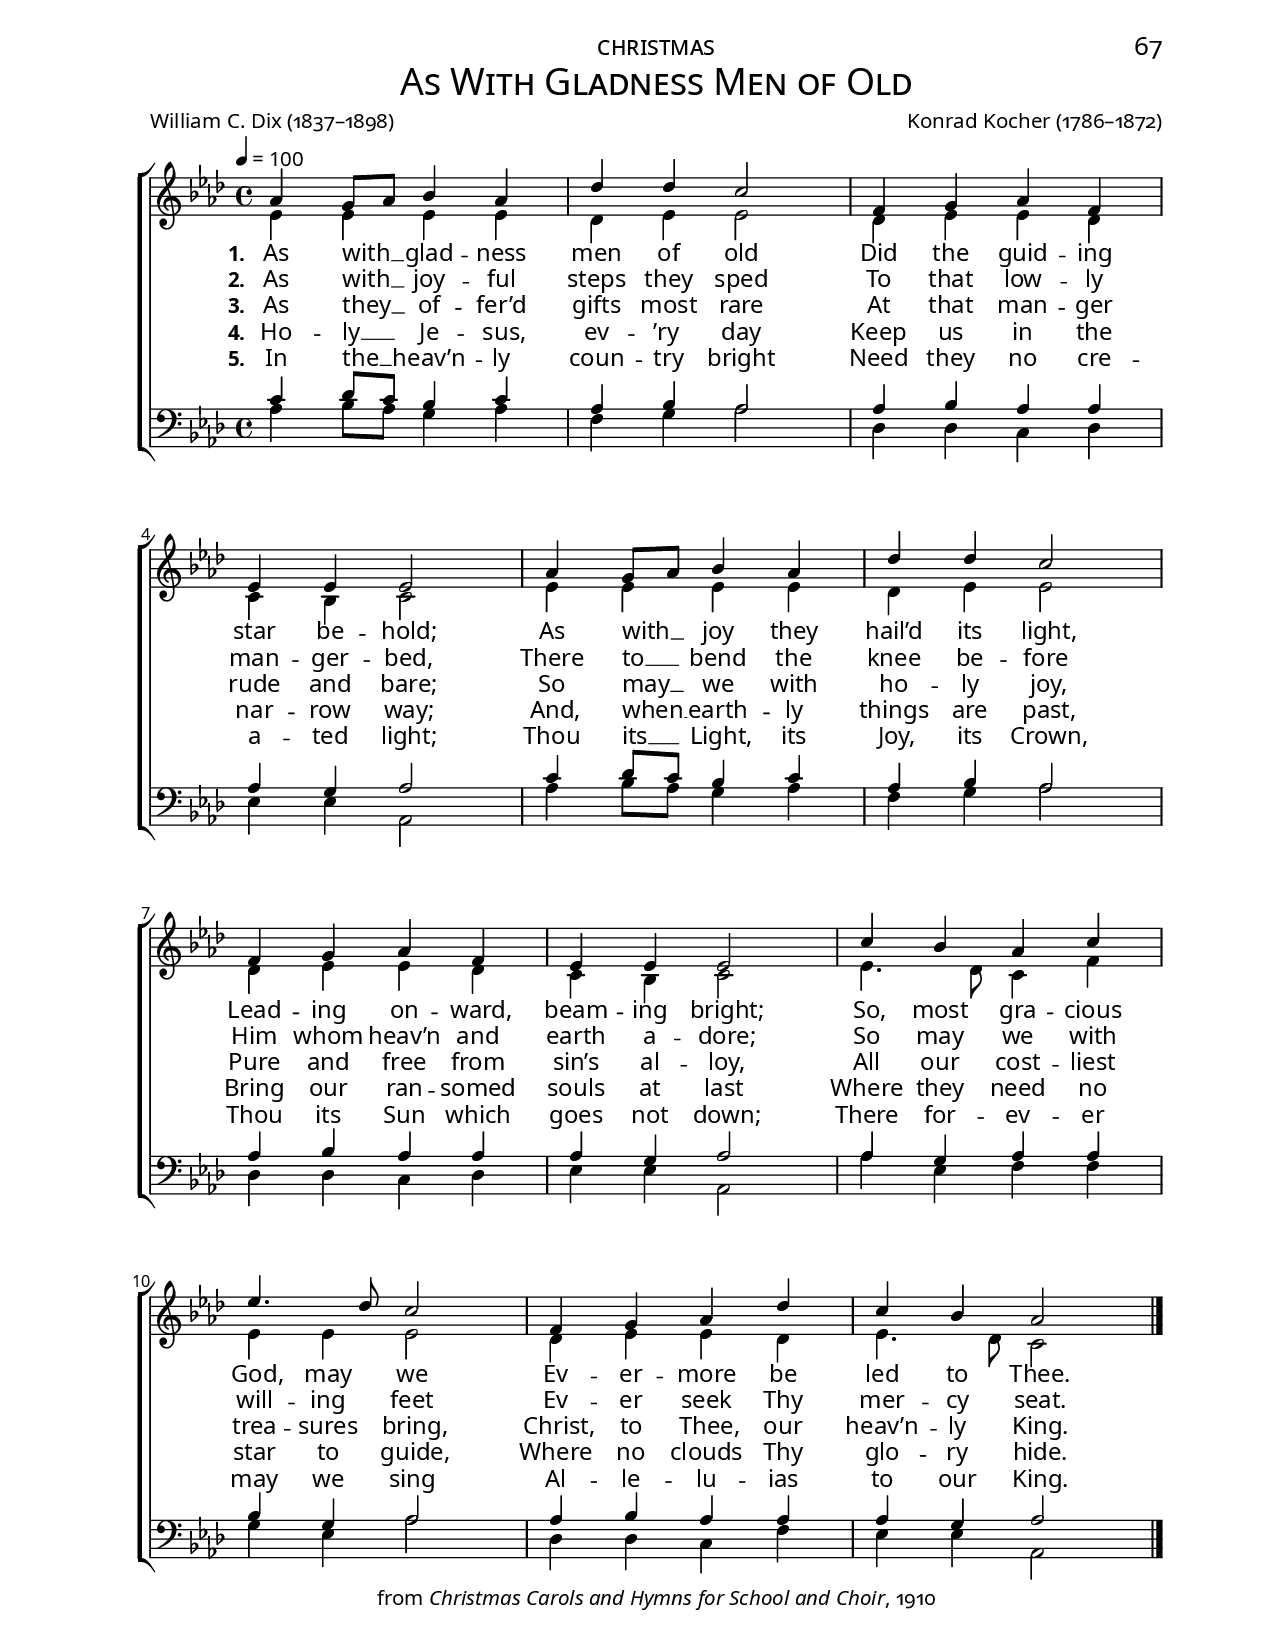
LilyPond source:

\version "2.14.2"
\include "util.ly"
\header {
  title = \markup{\override #'(font-name . "Garamond Premr Pro Smbd Subh"){ \abs-fontsize #18 \smallCapsOldStyle"As With Gladness Men of Old"}}
  poet = \markup\oldStyleNum"William C. Dix (1837–1898)"
  composer = \markup\oldStyleNum"Konrad Kocher (1786–1872)"
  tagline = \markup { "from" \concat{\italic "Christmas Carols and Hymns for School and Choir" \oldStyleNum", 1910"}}
}
\paper {
  paper-height = 11\in
  paper-width = 8.5\in
  indent = 0\in
  %system-system-spacing = #'((basic-distance . 10) (padding . 0))
  ragged-last-bottom = ##f
  ragged-bottom = ##f
  two-sided = ##t
  inner-margin = 1\in
  outer-margin = 0.75\in
  top-margin = 0.26\in
  bottom-margin = 0.25\in
  first-page-number = #067
  print-first-page-number = ##t
  headerLine = \markup{ \smallCapsOldStyle"christmas"}
  oddHeaderMarkup = \markup\fill-line{
     \abs-fontsize #12.5
     \combine 
        \fill-line{"" \on-the-fly #print-page-number-check-first
        \oldStylePageNum""
        }
        \fill-line{\headerLine}
  }
  evenHeaderMarkup = \markup {
     \abs-fontsize #12.5
     \combine
        \on-the-fly #print-page-number-check-first
        \oldStylePageNum""
        \fill-line{\headerLine}
  }
}
#(set-global-staff-size 18) \paper{ #(define fonts (make-pango-font-tree "Garamond Premr Pro" "Garamond Premr Pro" "Garamond Premr Pro" (/ 18 20))) }
global = {
  \key aes \major
  \time 4/4
  \autoBeamOff
  \override DynamicLineSpanner #'staff-padding = #0.0
  \override DynamicLineSpanner #'Y-extent = #'(-1 . 1)
}

sopMusic = \relative c'' {
  \tempo 4 = 100
  aes4 g8[ aes] bes4 aes |
  des des c2 |
  f,4 g aes f | \break
  
  ees4 ees ees2 |
  aes4 g8[ aes] bes4 aes |
  des des c2 | \break
  
  f,4 g aes f |
  ees ees ees2 |
  c'4 bes aes c | \break
  
  ees4. des8 c2 |
  f,4 g aes des |
  c bes aes2 \bar "|."
}
sopWords = \lyricmode {
  
}

altoMusic = \relative c' {
  ees4 ees ees ees |
  des ees ees2 |
  des4 ees ees des |
  
  c bes c2 |
  ees4 ees ees ees |
  des ees ees2 |
  
  des4 ees ees des |
  c bes c2 |
  ees4. des8 c4 f |
  
  ees ees ees2 |
  des4 ees ees des |
  ees4. des8 c2 \bar "|."
}
altoWords = \lyricmode {
  \dropLyricsIX
  \set stanza = #"1. "
  As with __ glad -- ness men of old
  Did the guid -- ing star be -- hold;
  As with __ joy they hail’d its light,
  Lead -- ing on -- ward, beam -- ing bright;
  So, most gra -- cious God, may we
  Ev -- er -- more be led to Thee.
}
altoWordsII = \lyricmode {
  \dropLyricsIX
%\markup\italic
  \set stanza = #"2. "
  As with __ joy -- ful steps they sped
  To that low -- ly man -- ger -- bed,
  There to __ bend the knee be -- fore
  Him whom heav’n and earth a -- dore;
  So may we with will -- ing feet
  Ev -- er seek Thy mer -- cy seat.
}
altoWordsIII = \lyricmode {
  \dropLyricsIX
  \set stanza = #"3. "
  As they __ of -- fer’d gifts most rare
  At that man -- ger rude and bare;
  So may __ we with ho -- ly joy,
  Pure and free from sin’s al -- loy,
  All our cost -- liest trea -- sures bring,
  Christ, to Thee, our heav’n -- ly King.
}
altoWordsIV = \lyricmode {
  \dropLyricsIX
  \set stanza = #"4. "
  Ho -- ly __ Je -- sus, ev -- ’ry day
  Keep us in the nar -- row way;
  And, when __ earth -- ly things are past,
  Bring our ran -- somed souls at last
  Where they need no star to guide,
  Where no clouds Thy glo -- ry hide.
}
altoWordsV = \lyricmode {
  \dropLyricsIX
  \set stanza = #"5. "
  In the __ heav’n -- ly coun -- try bright
  Need they no cre -- a -- ted light;
  Thou its __ Light, its Joy, its Crown,
  Thou its Sun which goes not down;
  There for -- ev -- er may we sing
  Al -- le -- lu -- ias to our King.
}
altoWordsVI = \lyricmode {
}
tenorMusic = \relative c' {
  c4 des8[ c] bes4 c |
  aes bes aes2 |
  aes4 bes aes aes |
  
  aes g aes2 |
  c4 des8[ c] bes4 c |
  aes bes aes2 |
  
  aes4 bes aes aes |
  aes g aes2 |
  aes4 g aes aes |
  
  bes g aes2 |
  aes4 bes aes aes |
  aes g aes2 \bar "|."
}
tenorWords = \lyricmode {

}

bassMusic = \relative c' {
  aes4 bes8[ aes] g4 aes |
  f g aes2 |
  des,4 des c des |
  
  ees ees aes,2 |
  aes'4 bes8[ aes] g4 aes |
  f g aes2 |
  
  des,4 des c des |
  ees ees aes,2 |
  aes'4 ees f f |
  
  g ees aes2 |
  des,4 des c f |
  ees ees aes,2 \bar "|."
}
bassWords = \lyricmode {

}

\score {
  <<
   \new ChoirStaff <<
%    \new Lyrics = sopranos \with { \override VerticalAxisGroup #'nonstaff-relatedstaff-spacing = #'((basic-distance . 1)) }
    \new Staff = women <<
      \new Voice = "sopranos" { \voiceOne << \global \sopMusic >> }
      \new Voice = "altos" { \voiceTwo << \global \altoMusic >> }
    >>
    \new Lyrics \with { alignAboveContext = #"women" \override VerticalAxisGroup #'nonstaff-relatedstaff-spacing = #'((basic-distance . 1))} \lyricsto "sopranos" \sopWords
   \new Staff = men <<
      \clef bass
      \new Voice = "tenors" { \voiceOne << \global \tenorMusic >> }
      \new Voice = "basses" { \voiceTwo << \global \bassMusic >> }
    >>
    \new Lyrics = "altosVI"  \with { alignBelowContext = #"women" } \lyricsto "tenors" \altoWordsVI
    \new Lyrics = "altosV"  \with { alignBelowContext = #"women" } \lyricsto "tenors" \altoWordsV
    \new Lyrics = "altosIV"  \with { alignBelowContext = #"women" } \lyricsto "tenors" \altoWordsIV
    \new Lyrics = "altosIII"  \with { alignBelowContext = #"women" } \lyricsto "tenors" \altoWordsIII
    \new Lyrics = "altosII"  \with { alignBelowContext = #"women" } \lyricsto "tenors" \altoWordsII
    \new Lyrics = "altos"  \with { alignBelowContext = #"women" \override VerticalAxisGroup #'nonstaff-relatedstaff-spacing = #'((padding . -0.7)) } \lyricsto "tenors" \altoWords
    \new Lyrics \with { alignAboveContext = #"men" \override VerticalAxisGroup #'nonstaff-relatedstaff-spacing = #'((basic-distance . 1)) } \lyricsto "tenors" \tenorWords
    \new Lyrics \with { alignBelowContext = #"men" \override VerticalAxisGroup #'nonstaff-relatedstaff-spacing = #'((basic-distance . 1)) } \lyricsto "basses" \bassWords
  >>
%    \new PianoStaff << \new Staff { \new Voice { \pianoRH } } \new Staff { \clef "bass" \pianoLH } >>
  >>
  \layout {
  \context {
    \Lyrics
    \override LyricText #'font-size = #1.3
  }
    \context {
      \Score
      %\override SpacingSpanner #'base-shortest-duration = #(ly:make-moment 1 8)
      %\override SpacingSpanner #'common-shortest-duration = #(ly:make-moment 1 4)
    }
    \context {
      % Remove all empty staves
      % \Staff \RemoveEmptyStaves \override VerticalAxisGroup #'remove-first = ##t
    }
    \context {
      \Lyrics
      \override LyricText #'X-offset = #center-on-word
    }
  }
}

